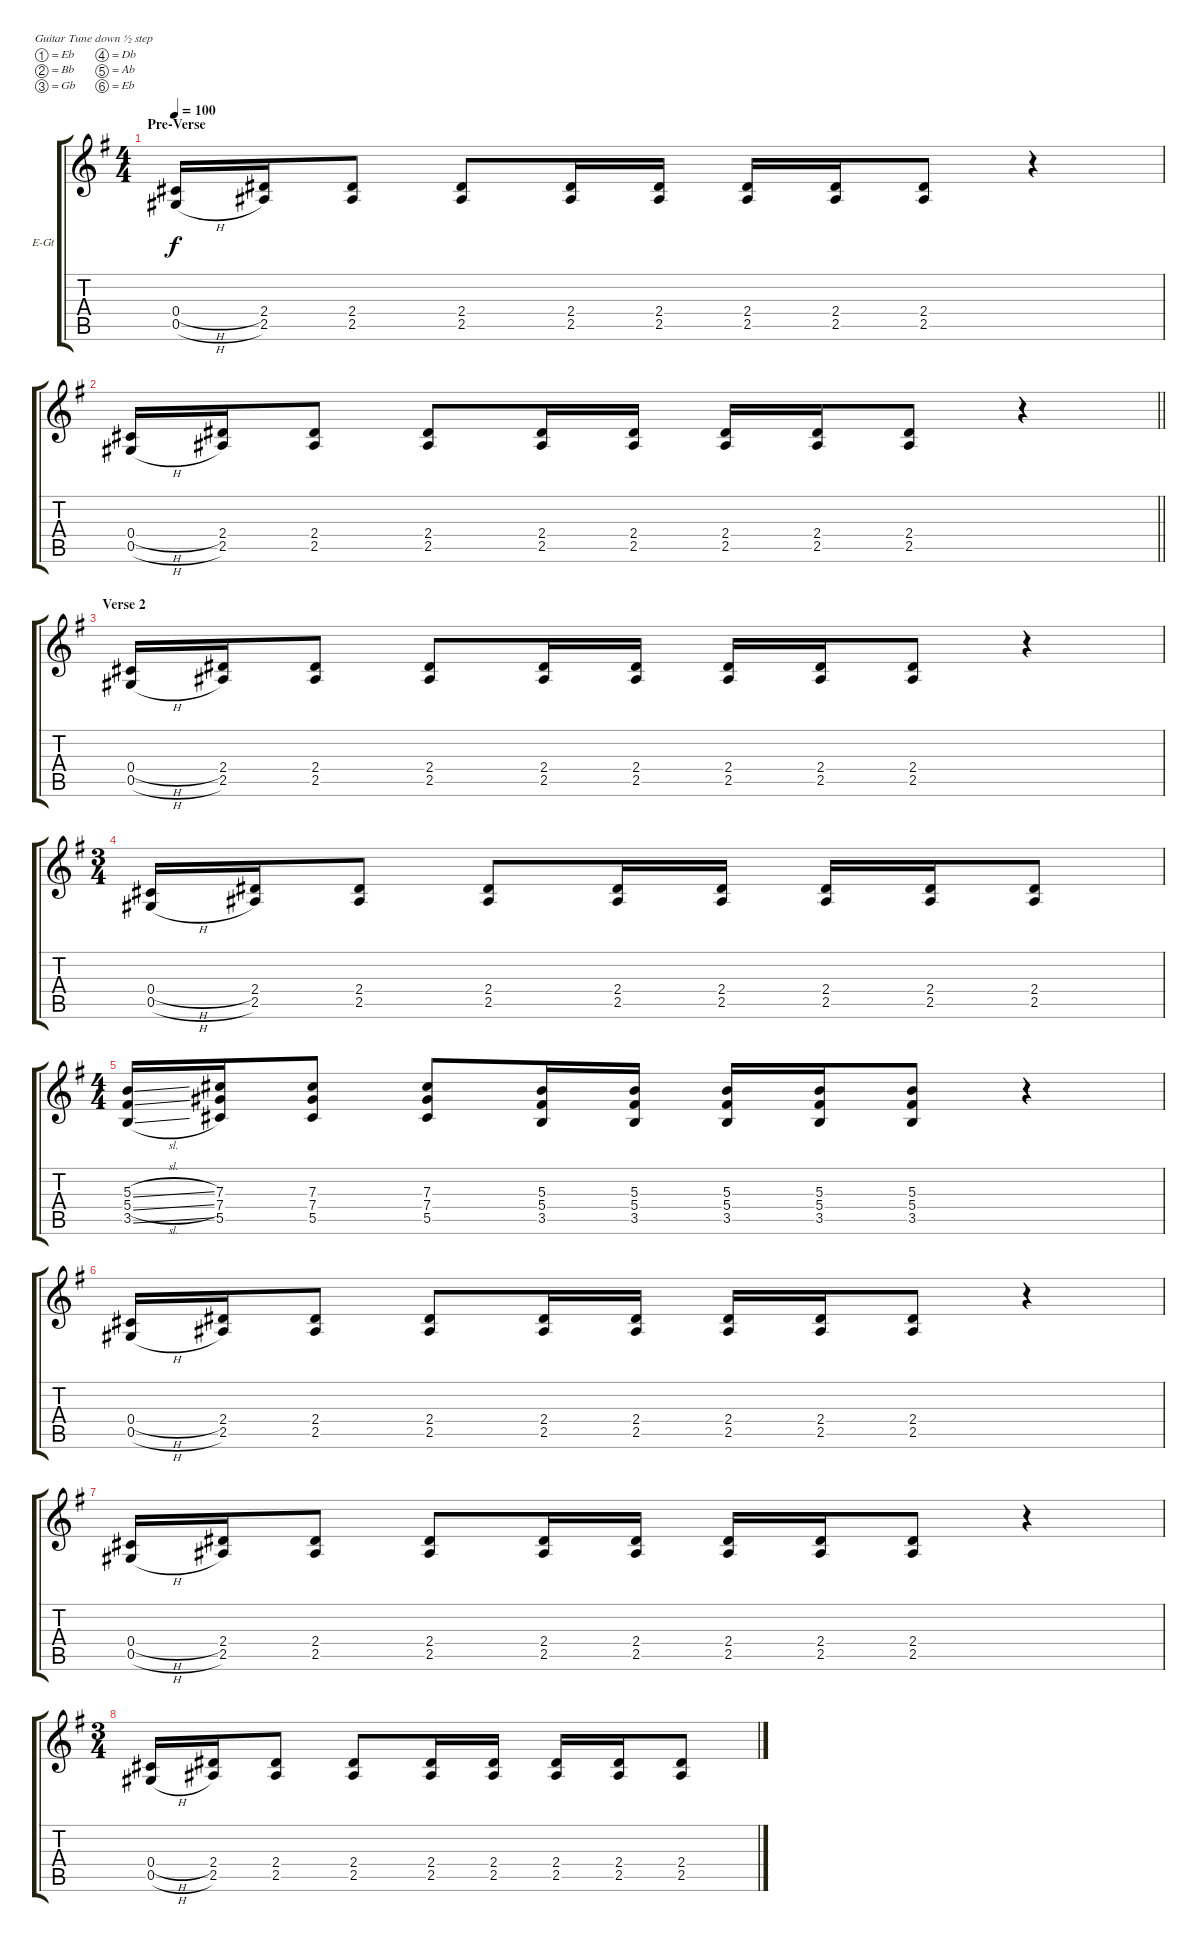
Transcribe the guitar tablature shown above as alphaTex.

\bracketExtendMode groupsimilarinstruments
\firstSystemTrackNameOrientation horizontal
\otherSystemsTrackNameOrientation horizontal
\track ("Гитара 2" "E-Gt") {mute instrument distortionguitar}
\staff {score tabs}
\tuning (Eb4 Bb3 Gb3 Db3 Ab2 Eb2)
\ts (4 4)
\section ("" "Pre-Verse")
\tempo 100
\clef g2
\ks eminor
(0.4{h} 0.5{h}).16{dy f} (2.4 2.5).16 (2.4 2.5).8 (2.4 2.5).8 (2.4 2.5).16 (2.4 2.5).16 (2.4 2.5).16 (2.4 2.5).16 (2.4 2.5).8 r.4 |
\barLineRight lightlight
(0.4{h} 0.5{h}).16 (2.4 2.5).16 (2.4 2.5).8 (2.4 2.5).8 (2.4 2.5).16 (2.4 2.5).16 (2.4 2.5).16 (2.4 2.5).16 (2.4 2.5).8 r.4 |
\section ("" "Verse 2")
(0.4{h} 0.5{h}).16 (2.4 2.5).16 (2.4 2.5).8 (2.4 2.5).8 (2.4 2.5).16 (2.4 2.5).16 (2.4 2.5).16 (2.4 2.5).16 (2.4 2.5).8 r.4 |
\ts (3 4)
\beaming (8 2 2 2)
(0.4{h} 0.5{h}).16 (2.4 2.5).16 (2.4 2.5).8 (2.4 2.5).8 (2.4 2.5).16 (2.4 2.5).16 (2.4 2.5).16 (2.4 2.5).16 (2.4 2.5).8 |
\ts (4 4)
\beaming (8 2 2 2 2)
(5.3{sl} 5.4{sl} 3.5{sl}).16 (7.3 7.4 5.5).16 (7.3 7.4 5.5).8 (7.3 7.4 5.5).8 (5.3 5.4 3.5).16 (5.3 5.4 3.5).16 (5.3 5.4 3.5).16 (5.3 5.4 3.5).16 (5.3 5.4 3.5).8 r.4 |
(0.4{h} 0.5{h}).16 (2.4 2.5).16 (2.4 2.5).8 (2.4 2.5).8 (2.4 2.5).16 (2.4 2.5).16 (2.4 2.5).16 (2.4 2.5).16 (2.4 2.5).8 r.4 |
(0.4{h} 0.5{h}).16 (2.4 2.5).16 (2.4 2.5).8 (2.4 2.5).8 (2.4 2.5).16 (2.4 2.5).16 (2.4 2.5).16 (2.4 2.5).16 (2.4 2.5).8 r.4 |
\ts (3 4)
\beaming (8 2 2 2 2)
(0.4{h} 0.5{h}).16 (2.4 2.5).16 (2.4 2.5).8 (2.4 2.5).8 (2.4 2.5).16 (2.4 2.5).16 (2.4 2.5).16 (2.4 2.5).16 (2.4 2.5).8
